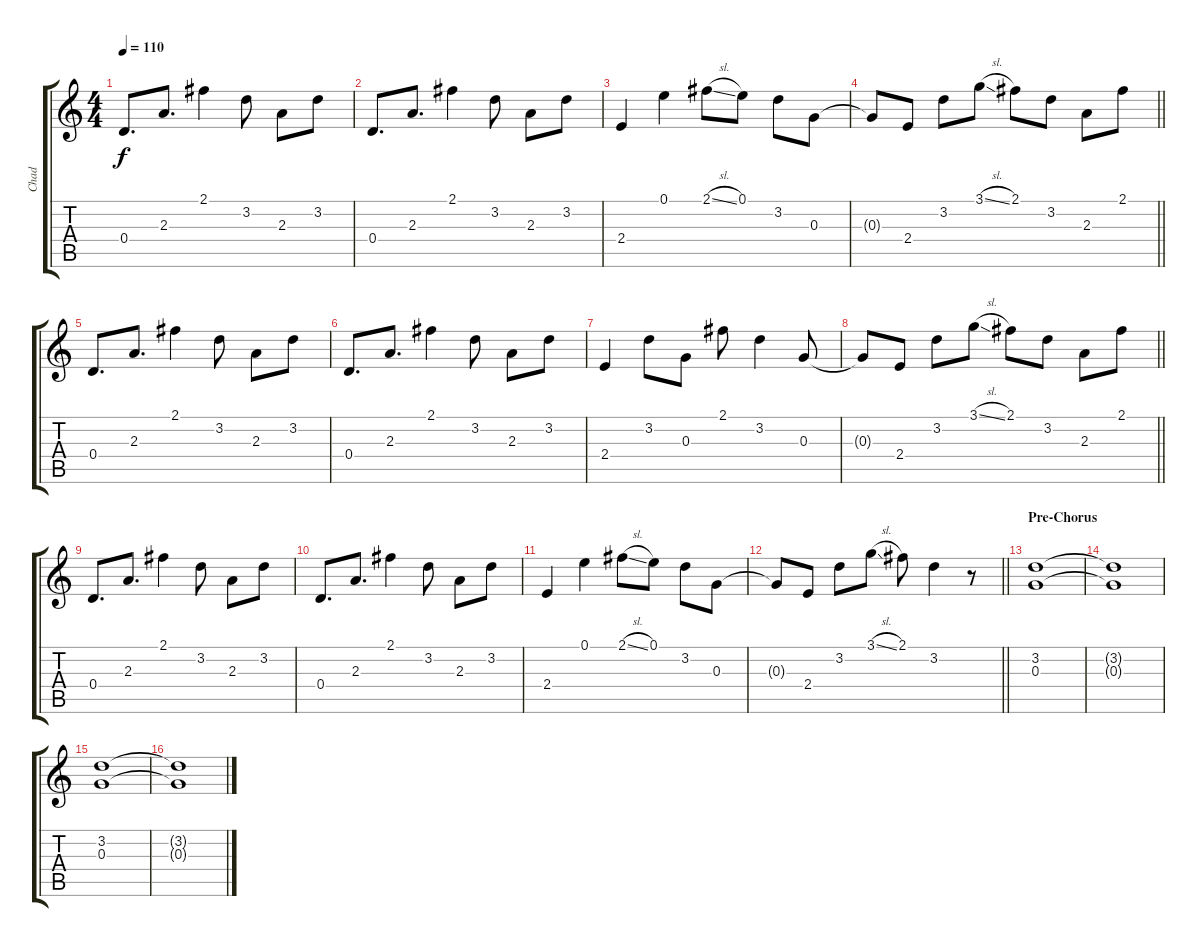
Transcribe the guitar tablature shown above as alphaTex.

\track ("Chad" "Chad") {instrument electricguitarmuted}
\staff {score tabs}
\tuning (E4 B3 G3 D3 A2 E2) {hide}
\ts (4 4)
\tempo 110
\clef g2
\ks c
0.4.8{d dy f} 2.3.8{d} 2.1.4 3.2.8 2.3.8 3.2.8 |
0.4.8{d} 2.3.8{d} 2.1.4 3.2.8 2.3.8 3.2.8 |
2.4.4 0.1.4 2.1{sl}.8 0.1.8 3.2.8 0.3.8 |
\barLineRight lightlight
0.3{t}.8 2.4.8 3.2.8 3.1{sl}.8 2.1.8 3.2.8 2.3.8 2.1.8 |
0.4.8{d} 2.3.8{d} 2.1.4 3.2.8 2.3.8 3.2.8 |
0.4.8{d} 2.3.8{d} 2.1.4 3.2.8 2.3.8 3.2.8 |
2.4.4 3.2.8 0.3.8 2.1.8 3.2.4 0.3.8 |
\barLineRight lightlight
0.3{t}.8 2.4.8 3.2.8 3.1{sl}.8 2.1.8 3.2.8 2.3.8 2.1.8 |
0.4.8{d} 2.3.8{d} 2.1.4 3.2.8 2.3.8 3.2.8 |
0.4.8{d} 2.3.8{d} 2.1.4 3.2.8 2.3.8 3.2.8 |
2.4.4 0.1.4 2.1{sl}.8 0.1.8 3.2.8 0.3.8 |
\barLineRight lightlight
0.3{t}.8 2.4.8 3.2.8 3.1{sl}.8 2.1.8 3.2.4 r.8 |
\section ("" "Pre-Chorus")
(3.2 0.3).1 |
(3.2{t} 0.3{t}).1 |
(3.2 0.3).1 |
(3.2{t} 0.3{t}).1
